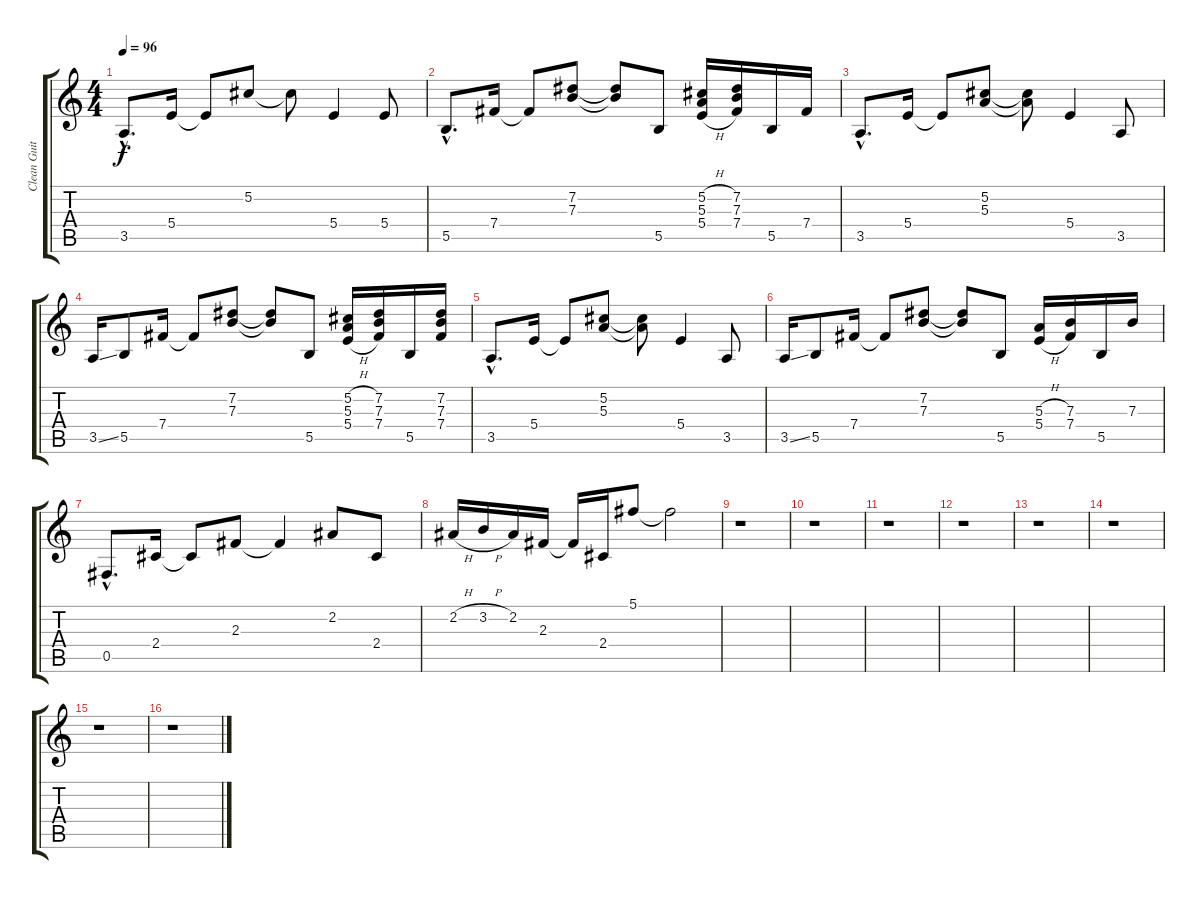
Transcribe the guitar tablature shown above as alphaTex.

\track ("Clean Guitar" "Clean Guit") {instrument electricguitarclean}
\staff {score tabs}
\tuning (Db4 Ab3 E3 B2 Gb2 B1) {hide}
\ts (4 4)
\tempo 96
\clef g2
\ks c
3.5{hac}.8{d dy f} 5.4.16 5.4{t}.8 5.2.8 5.2{t}.8 5.4.4 5.4.8 |
5.5{hac}.8{d} 7.4.16 7.4{t}.8 (7.2 7.3).8 (7.2{t} 7.3{t}).8 5.5.8 (5.2{h} 5.3{h} 5.4{h}).16 (7.2 7.3 7.4).16 5.5.16 7.4.16 |
3.5{hac}.8{d} 5.4.16 5.4{t}.8 (5.2 5.3).8 (5.2{t} 5.3{t}).8 5.4.4 3.5.8 |
3.5{ss}.16 5.5.8 7.4.16 7.4{t}.8 (7.2 7.3).8 (7.2{t} 7.3{t}).8 5.5.8 (5.2{h} 5.3{h} 5.4{h}).16 (7.2 7.3 7.4).16 5.5.16 (7.2 7.3 7.4).16 |
3.5{hac}.8{d} 5.4.16 5.4{t}.8 (5.2 5.3).8 (5.2{t} 5.3{t}).8 5.4.4 3.5.8 |
3.5{ss}.16 5.5.8 7.4.16 7.4{t}.8 (7.2 7.3).8 (7.2{t} 7.3{t}).8 5.5.8 (5.3{h} 5.4{h}).16 (7.3 7.4).16 5.5.16 7.3.16 |
0.5{hac}.8{d} 2.4.16 2.4{t}.8 2.3.8 2.3{t}.4 2.2.8 2.4.8 |
2.2{h}.16 3.2{h}.16 2.2.16 2.3.16 2.3{t}.16 2.4.16 5.1.8 5.1{t}.2 |
r.1 |
r.1 |
r.1 |
r.1 |
r.1 |
r.1 |
r.1 |
r.1
